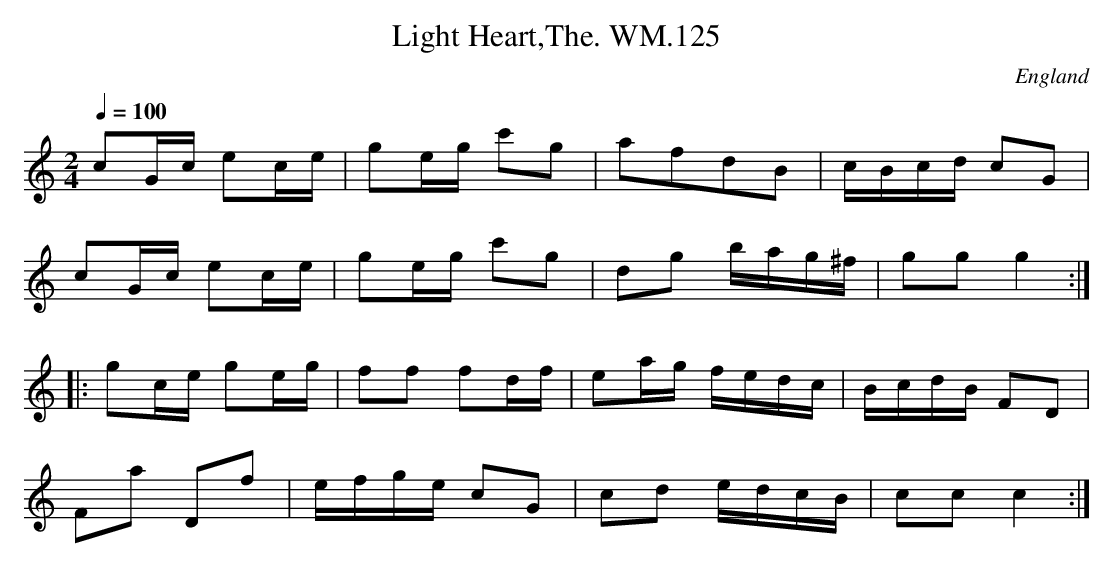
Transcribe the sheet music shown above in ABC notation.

X:1
T:Light Heart,The. WM.125
M:2/4
L:1/16
Q:1/4=100
O:England
K:C major
c2Gc e2ce|g2eg c'2g2|a2f2d2B2|cBcd c2G2|!
c2Gc e2ce|g2eg c'2g2|d2g2 bag^f|g2g2g4:|!
|:g2ce g2eg|f2f2 f2df|e2ag fedc|BcdB F2D2|!
F2a2 D2f2|efge c2G2|c2d2 edcB|c2c2c4:|
